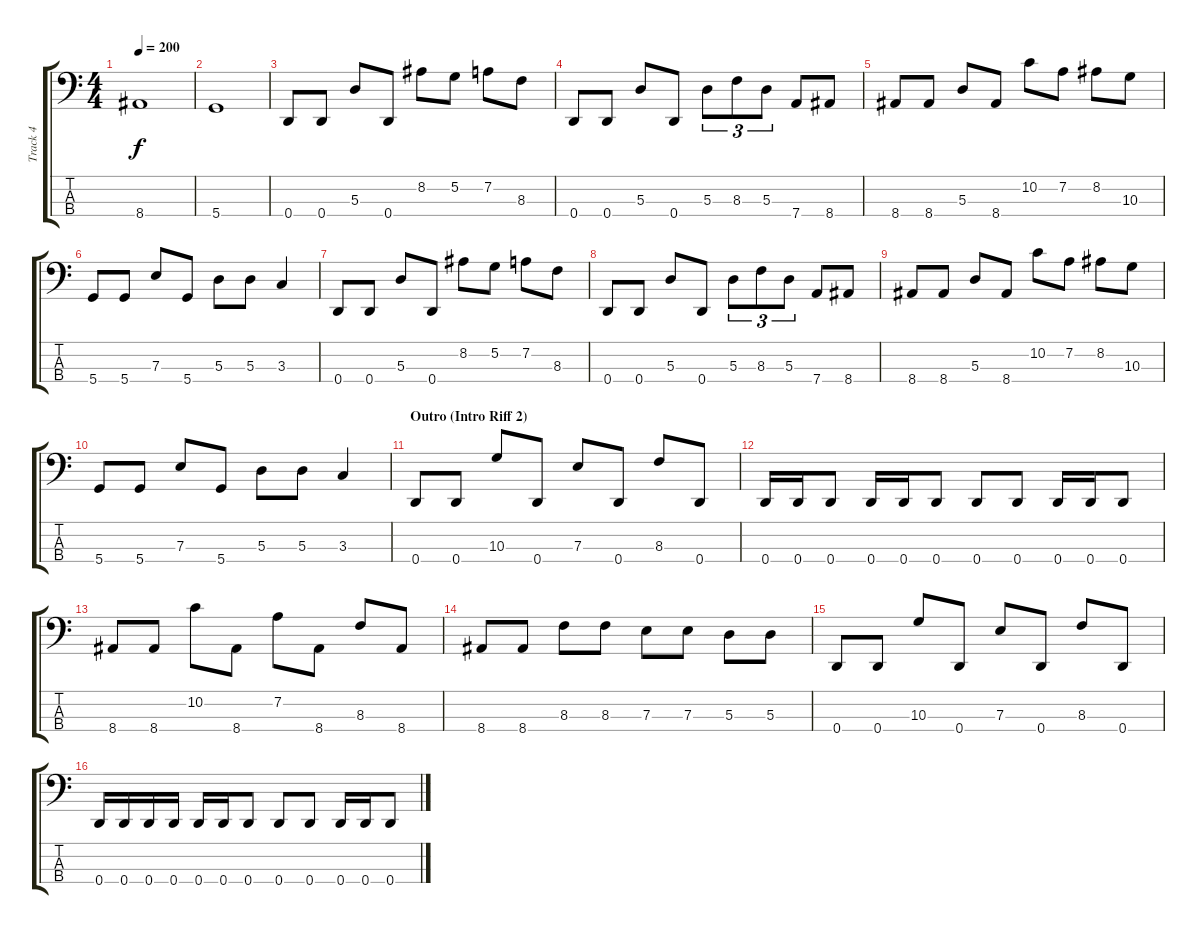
\track ("Track 4" "Track 4") {instrument electricbasspick}
\staff {score tabs}
\tuning (G2 D2 A1 D1) {hide}
\ts (4 4)
\tempo 200
\clef f4
\ks c
8.4.1{dy f} |
5.4.1 |
0.4.8 0.4.8 5.3.8 0.4.8 8.2.8 5.2.8 7.2.8 8.3.8 |
0.4.8 0.4.8 5.3.8 0.4.8 5.3.8{tu (3 2)} 8.3.8{tu (3 2)} 5.3.8{tu (3 2)} 7.4.8 8.4.8 |
8.4.8 8.4.8 5.3.8 8.4.8 10.2.8 7.2.8 8.2.8 10.3.8 |
5.4.8 5.4.8 7.3.8 5.4.8 5.3.8 5.3.8 3.3.4 |
0.4.8 0.4.8 5.3.8 0.4.8 8.2.8 5.2.8 7.2.8 8.3.8 |
0.4.8 0.4.8 5.3.8 0.4.8 5.3.8{tu (3 2)} 8.3.8{tu (3 2)} 5.3.8{tu (3 2)} 7.4.8 8.4.8 |
8.4.8 8.4.8 5.3.8 8.4.8 10.2.8 7.2.8 8.2.8 10.3.8 |
5.4.8 5.4.8 7.3.8 5.4.8 5.3.8 5.3.8 3.3.4 |
\section ("" "Outro (Intro Riff 2)")
0.4.8 0.4.8 10.3.8 0.4.8 7.3.8 0.4.8 8.3.8 0.4.8 |
0.4.16 0.4.16 0.4.8 0.4.16 0.4.16 0.4.8 0.4.8 0.4.8 0.4.16 0.4.16 0.4.8 |
8.4.8 8.4.8 10.2.8 8.4.8 7.2.8 8.4.8 8.3.8 8.4.8 |
8.4.8 8.4.8 8.3.8 8.3.8 7.3.8 7.3.8 5.3.8 5.3.8 |
0.4.8 0.4.8 10.3.8 0.4.8 7.3.8 0.4.8 8.3.8 0.4.8 |
0.4.16 0.4.16 0.4.16 0.4.16 0.4.16 0.4.16 0.4.8 0.4.8 0.4.8 0.4.16 0.4.16 0.4.8
